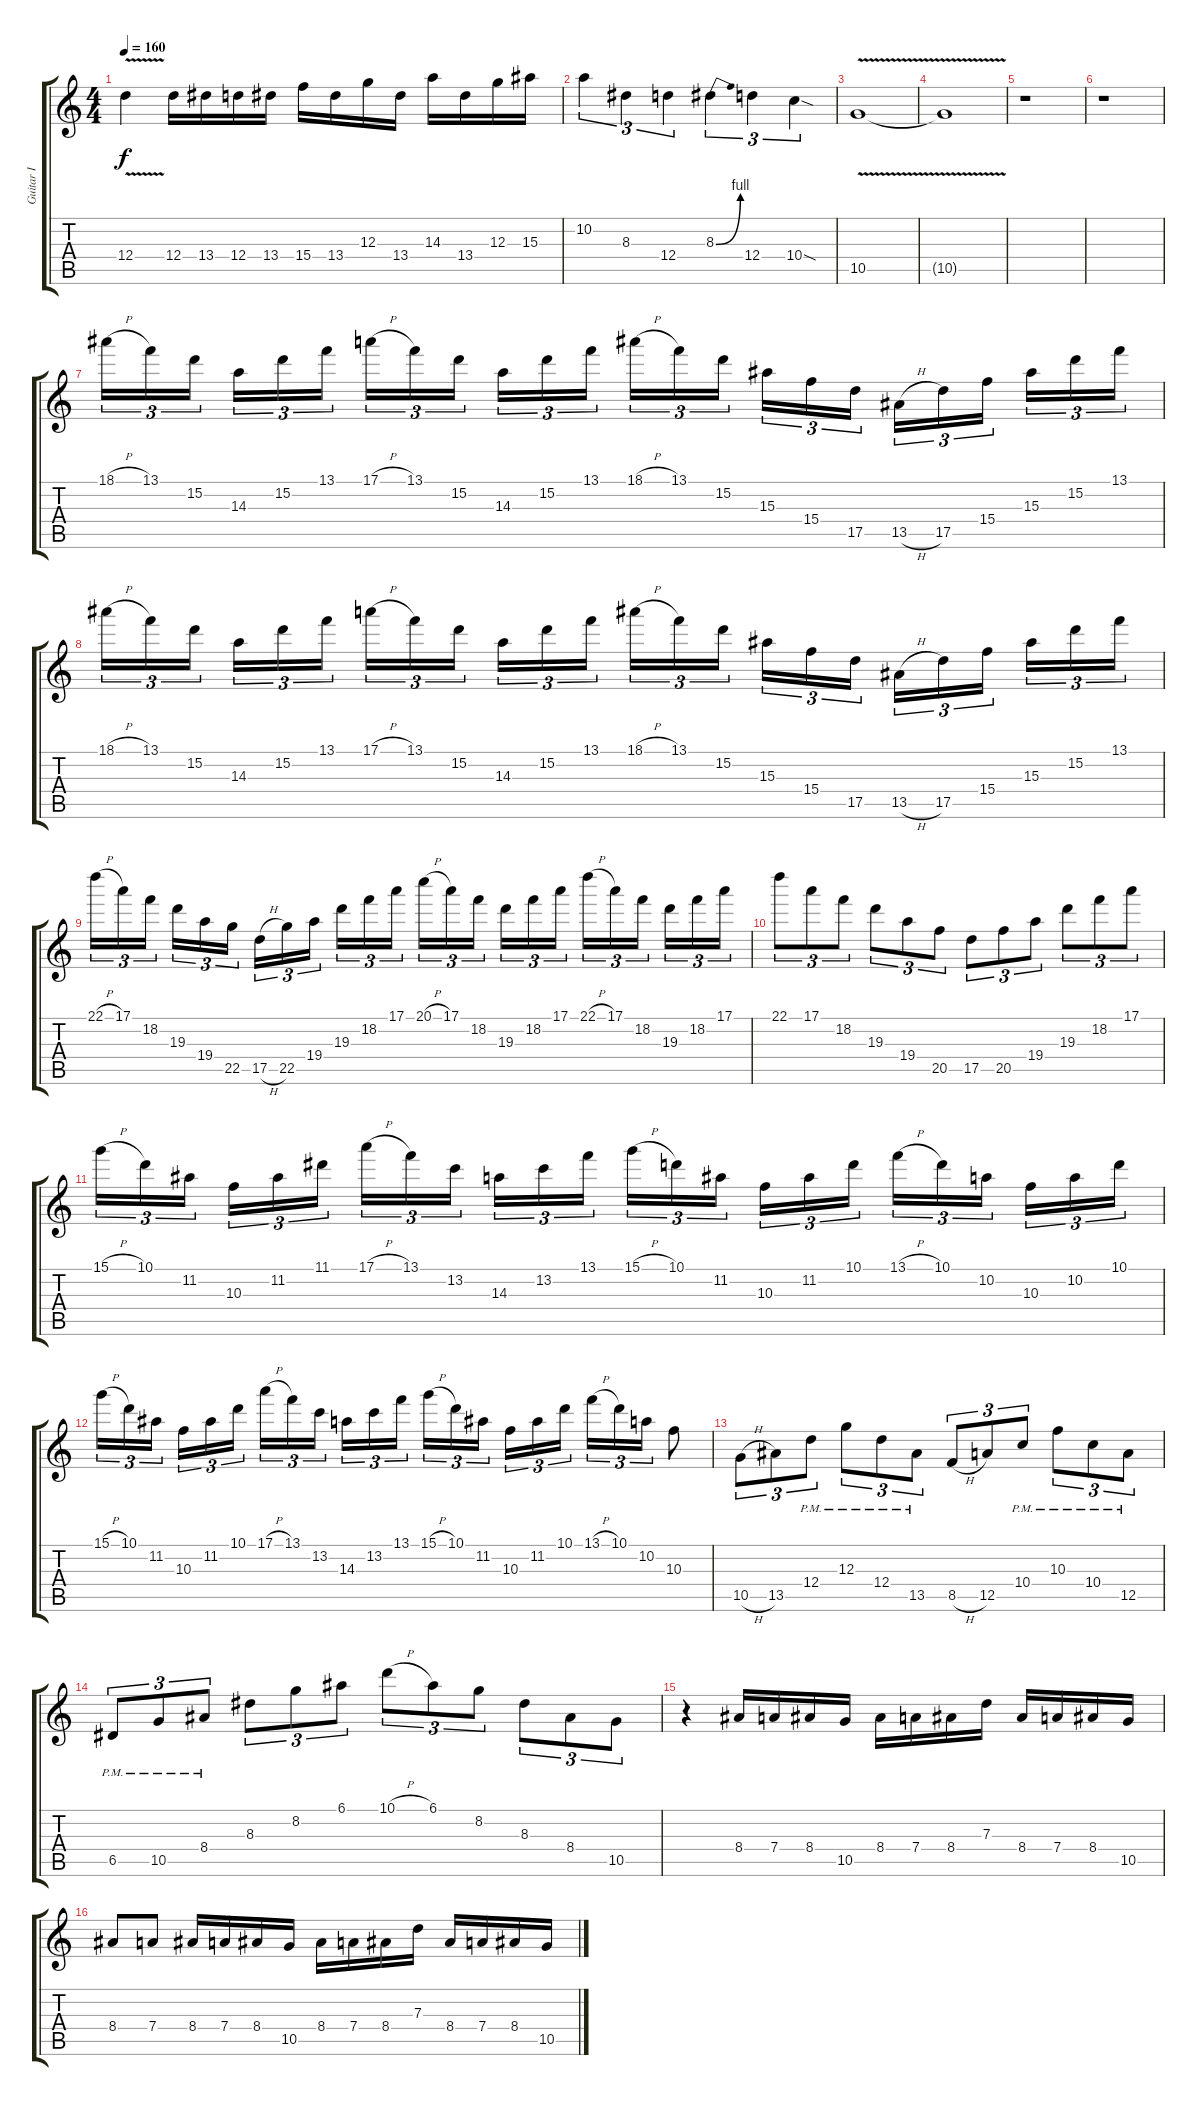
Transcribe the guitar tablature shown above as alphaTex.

\track ("Guitar I" "Guitar I") {instrument electricguitarmuted}
\staff {score tabs}
\tuning (E4 B3 G3 D3 A2 D2) {hide}
\ts (4 4)
\tempo 160
\clef g2
\ks c
12.4{v}.4{dy f} 12.4.16 13.4.16 12.4.16 13.4.16 15.4.16 13.4.16 12.3.16 13.4.16 14.3.16 13.4.16 12.3.16 15.3.16 |
10.2.4{tu (3 2)} 8.3.4{tu (3 2)} 12.4.4{tu (3 2)} 8.3{be (bend 0 0 60 4)}.4{tu (3 2)} 12.4.4{tu (3 2)} 10.4{sod}.4{tu (3 2)} |
10.5{v}.1 |
10.5{t}.1 |
r.1 |
r.1 |
18.1{h}.16{tu (3 2)} 13.1.16{tu (3 2)} 15.2.16{tu (3 2)} 14.3.16{tu (3 2)} 15.2.16{tu (3 2)} 13.1.16{tu (3 2)} 17.1{h}.16{tu (3 2)} 13.1.16{tu (3 2)} 15.2.16{tu (3 2)} 14.3.16{tu (3 2)} 15.2.16{tu (3 2)} 13.1.16{tu (3 2)} 18.1{h}.16{tu (3 2)} 13.1.16{tu (3 2)} 15.2.16{tu (3 2)} 15.3.16{tu (3 2)} 15.4.16{tu (3 2)} 17.5.16{tu (3 2)} 13.5{h}.16{tu (3 2)} 17.5.16{tu (3 2)} 15.4.16{tu (3 2)} 15.3.16{tu (3 2)} 15.2.16{tu (3 2)} 13.1.16{tu (3 2)} |
18.1{h}.16{tu (3 2)} 13.1.16{tu (3 2)} 15.2.16{tu (3 2)} 14.3.16{tu (3 2)} 15.2.16{tu (3 2)} 13.1.16{tu (3 2)} 17.1{h}.16{tu (3 2)} 13.1.16{tu (3 2)} 15.2.16{tu (3 2)} 14.3.16{tu (3 2)} 15.2.16{tu (3 2)} 13.1.16{tu (3 2)} 18.1{h}.16{tu (3 2)} 13.1.16{tu (3 2)} 15.2.16{tu (3 2)} 15.3.16{tu (3 2)} 15.4.16{tu (3 2)} 17.5.16{tu (3 2)} 13.5{h}.16{tu (3 2)} 17.5.16{tu (3 2)} 15.4.16{tu (3 2)} 15.3.16{tu (3 2)} 15.2.16{tu (3 2)} 13.1.16{tu (3 2)} |
22.1{h}.16{tu (3 2)} 17.1.16{tu (3 2)} 18.2.16{tu (3 2)} 19.3.16{tu (3 2)} 19.4.16{tu (3 2)} 22.5.16{tu (3 2)} 17.5{h}.16{tu (3 2)} 22.5.16{tu (3 2)} 19.4.16{tu (3 2)} 19.3.16{tu (3 2)} 18.2.16{tu (3 2)} 17.1.16{tu (3 2)} 20.1{h}.16{tu (3 2)} 17.1.16{tu (3 2)} 18.2.16{tu (3 2)} 19.3.16{tu (3 2)} 18.2.16{tu (3 2)} 17.1.16{tu (3 2)} 22.1{h}.16{tu (3 2)} 17.1.16{tu (3 2)} 18.2.16{tu (3 2)} 19.3.16{tu (3 2)} 18.2.16{tu (3 2)} 17.1.16{tu (3 2)} |
22.1.8{tu (3 2)} 17.1.8{tu (3 2)} 18.2.8{tu (3 2)} 19.3.8{tu (3 2)} 19.4.8{tu (3 2)} 20.5.8{tu (3 2)} 17.5.8{tu (3 2)} 20.5.8{tu (3 2)} 19.4.8{tu (3 2)} 19.3.8{tu (3 2)} 18.2.8{tu (3 2)} 17.1.8{tu (3 2)} |
15.1{h}.16{tu (3 2)} 10.1.16{tu (3 2)} 11.2.16{tu (3 2)} 10.3.16{tu (3 2)} 11.2.16{tu (3 2)} 11.1.16{tu (3 2)} 17.1{h}.16{tu (3 2)} 13.1.16{tu (3 2)} 13.2.16{tu (3 2)} 14.3.16{tu (3 2)} 13.2.16{tu (3 2)} 13.1.16{tu (3 2)} 15.1{h}.16{tu (3 2)} 10.1.16{tu (3 2)} 11.2.16{tu (3 2)} 10.3.16{tu (3 2)} 11.2.16{tu (3 2)} 10.1.16{tu (3 2)} 13.1{h}.16{tu (3 2)} 10.1.16{tu (3 2)} 10.2.16{tu (3 2)} 10.3.16{tu (3 2)} 10.2.16{tu (3 2)} 10.1.16{tu (3 2)} |
15.1{h}.16{tu (3 2)} 10.1.16{tu (3 2)} 11.2.16{tu (3 2)} 10.3.16{tu (3 2)} 11.2.16{tu (3 2)} 10.1.16{tu (3 2)} 17.1{h}.16{tu (3 2)} 13.1.16{tu (3 2)} 13.2.16{tu (3 2)} 14.3.16{tu (3 2)} 13.2.16{tu (3 2)} 13.1.16{tu (3 2)} 15.1{h}.16{tu (3 2)} 10.1.16{tu (3 2)} 11.2.16{tu (3 2)} 10.3.16{tu (3 2)} 11.2.16{tu (3 2)} 10.1.16{tu (3 2)} 13.1{h}.16{tu (3 2)} 10.1.16{tu (3 2)} 10.2.16{tu (3 2)} 10.3.8 |
10.5{h}.8{tu (3 2)} 13.5.8{tu (3 2)} 12.4{pm}.8{tu (3 2)} 12.3{pm}.8{tu (3 2)} 12.4{pm}.8{tu (3 2)} 13.5{pm}.8{tu (3 2)} 8.5{h}.8{tu (3 2)} 12.5.8{tu (3 2)} 10.4{pm}.8{tu (3 2)} 10.3{pm}.8{tu (3 2)} 10.4{pm}.8{tu (3 2)} 12.5{pm}.8{tu (3 2)} |
6.5{pm}.8{tu (3 2)} 10.5{pm}.8{tu (3 2)} 8.4{pm}.8{tu (3 2)} 8.3.8{tu (3 2)} 8.2.8{tu (3 2)} 6.1.8{tu (3 2)} 10.1{h}.8{tu (3 2)} 6.1.8{tu (3 2)} 8.2.8{tu (3 2)} 8.3.8{tu (3 2)} 8.4.8{tu (3 2)} 10.5.8{tu (3 2)} |
r.4 8.4.16 7.4.16 8.4.16 10.5.16 8.4.16 7.4.16 8.4.16 7.3.16 8.4.16 7.4.16 8.4.16 10.5.16 |
8.4.8 7.4.8 8.4.16 7.4.16 8.4.16 10.5.16 8.4.16 7.4.16 8.4.16 7.3.16 8.4.16 7.4.16 8.4.16 10.5.16
